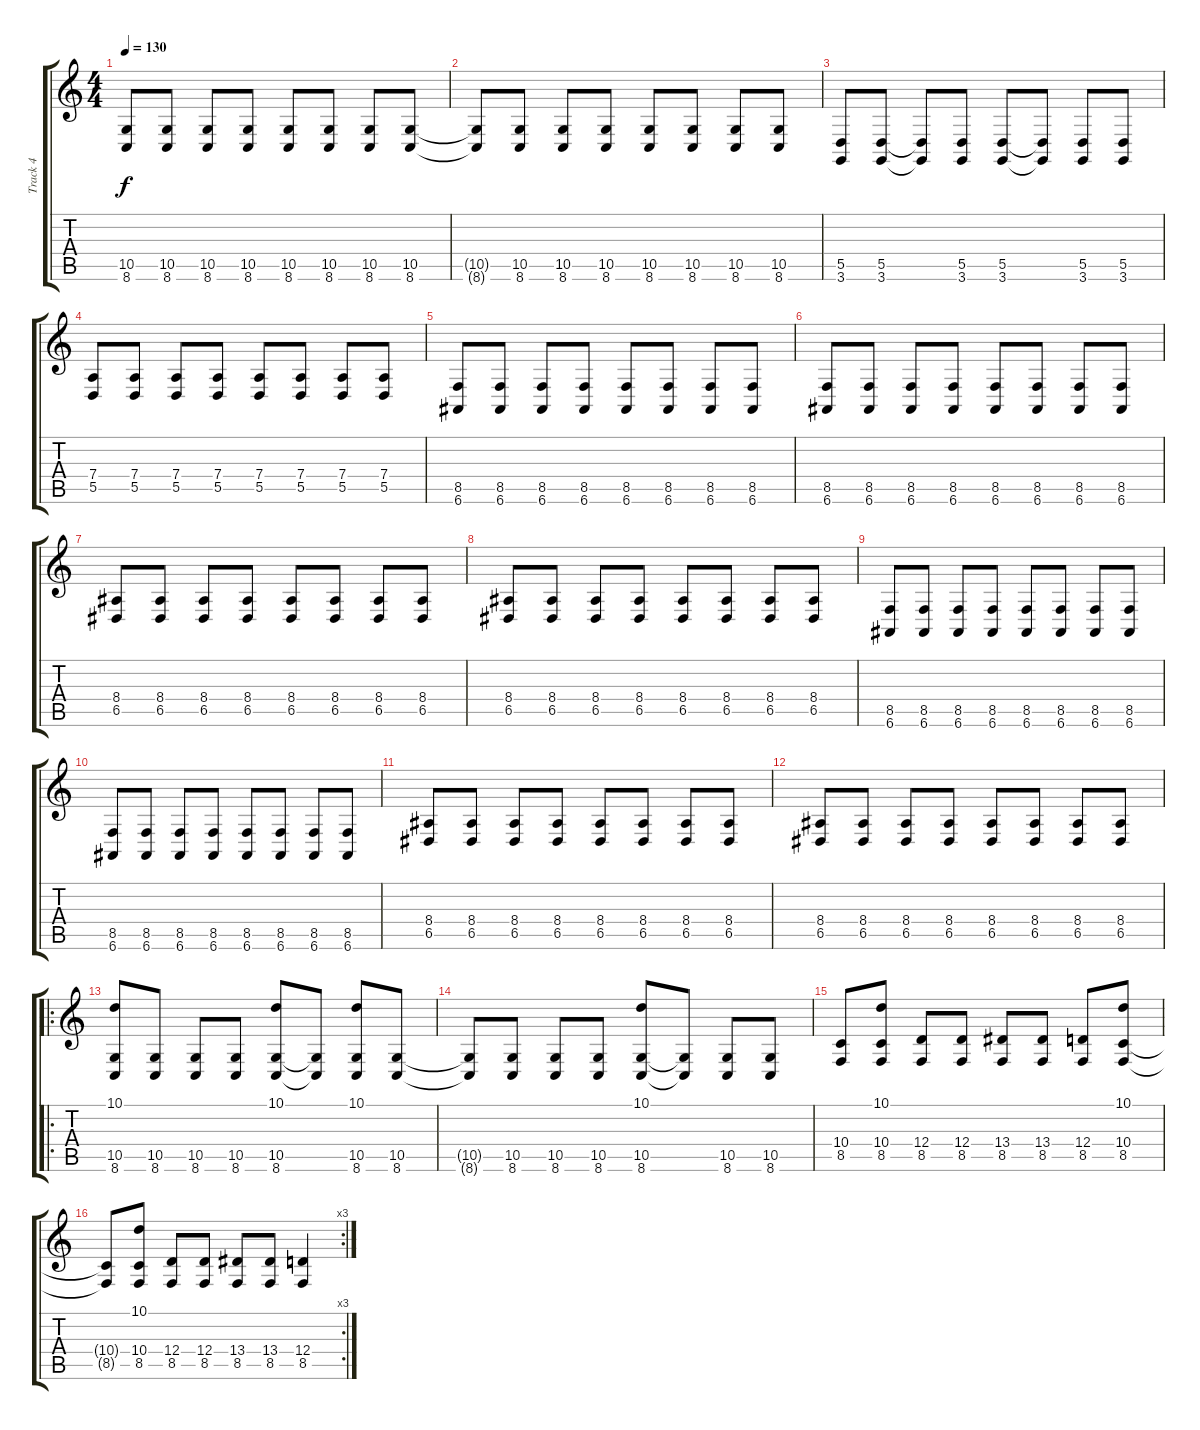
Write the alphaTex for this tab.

\track ("Track 4" "Track 4") {instrument brightacousticpiano}
\staff {score tabs}
\tuning (E4 B3 G3 D3 A2 E2) {hide}
\ts (4 4)
\tempo 130
\clef g2
\ks c
(10.5 8.6).8{dy f} (10.5 8.6).8 (10.5 8.6).8 (10.5 8.6).8 (10.5 8.6).8 (10.5 8.6).8 (10.5 8.6).8 (10.5 8.6).8 |
(10.5{t} 8.6{t}).8 (10.5 8.6).8 (10.5 8.6).8 (10.5 8.6).8 (10.5 8.6).8 (10.5 8.6).8 (10.5 8.6).8 (10.5 8.6).8 |
(5.5 3.6).8 (5.5 3.6).8 (5.5{t} 3.6{t}).8 (5.5 3.6).8 (5.5 3.6).8 (5.5{t} 3.6{t}).8 (5.5 3.6).8 (5.5 3.6).8 |
(7.4 5.5).8 (7.4 5.5).8 (7.4 5.5).8 (7.4 5.5).8 (7.4 5.5).8 (7.4 5.5).8 (7.4 5.5).8 (7.4 5.5).8 |
(8.5 6.6).8 (8.5 6.6).8 (8.5 6.6).8 (8.5 6.6).8 (8.5 6.6).8 (8.5 6.6).8 (8.5 6.6).8 (8.5 6.6).8 |
(8.5 6.6).8 (8.5 6.6).8 (8.5 6.6).8 (8.5 6.6).8 (8.5 6.6).8 (8.5 6.6).8 (8.5 6.6).8 (8.5 6.6).8 |
(8.4 6.5).8 (8.4 6.5).8 (8.4 6.5).8 (8.4 6.5).8 (8.4 6.5).8 (8.4 6.5).8 (8.4 6.5).8 (8.4 6.5).8 |
(8.4 6.5).8 (8.4 6.5).8 (8.4 6.5).8 (8.4 6.5).8 (8.4 6.5).8 (8.4 6.5).8 (8.4 6.5).8 (8.4 6.5).8 |
(8.5 6.6).8 (8.5 6.6).8 (8.5 6.6).8 (8.5 6.6).8 (8.5 6.6).8 (8.5 6.6).8 (8.5 6.6).8 (8.5 6.6).8 |
(8.5 6.6).8 (8.5 6.6).8 (8.5 6.6).8 (8.5 6.6).8 (8.5 6.6).8 (8.5 6.6).8 (8.5 6.6).8 (8.5 6.6).8 |
(8.4 6.5).8 (8.4 6.5).8 (8.4 6.5).8 (8.4 6.5).8 (8.4 6.5).8 (8.4 6.5).8 (8.4 6.5).8 (8.4 6.5).8 |
(8.4 6.5).8 (8.4 6.5).8 (8.4 6.5).8 (8.4 6.5).8 (8.4 6.5).8 (8.4 6.5).8 (8.4 6.5).8 (8.4 6.5).8 |
\ro
(10.1 10.5 8.6).8 (10.5 8.6).8 (10.5 8.6).8 (10.5 8.6).8 (10.1 10.5 8.6).8 (10.5{t} 8.6{t}).8 (10.1 10.5 8.6).8 (10.5 8.6).8 |
(10.5{t} 8.6{t}).8 (10.5 8.6).8 (10.5 8.6).8 (10.5 8.6).8 (10.1 10.5 8.6).8 (10.5{t} 8.6{t}).8 (10.5 8.6).8 (10.5 8.6).8 |
(10.4 8.5).8 (10.1 10.4 8.5).8 (12.4 8.5).8 (12.4 8.5).8 (13.4 8.5).8 (13.4 8.5).8 (12.4 8.5).8 (10.1 10.4 8.5).8 |
\rc 3
(10.4{t} 8.5{t}).8 (10.1 10.4 8.5).8 (12.4 8.5).8 (12.4 8.5).8 (13.4 8.5).8 (13.4 8.5).8 (12.4 8.5).4
